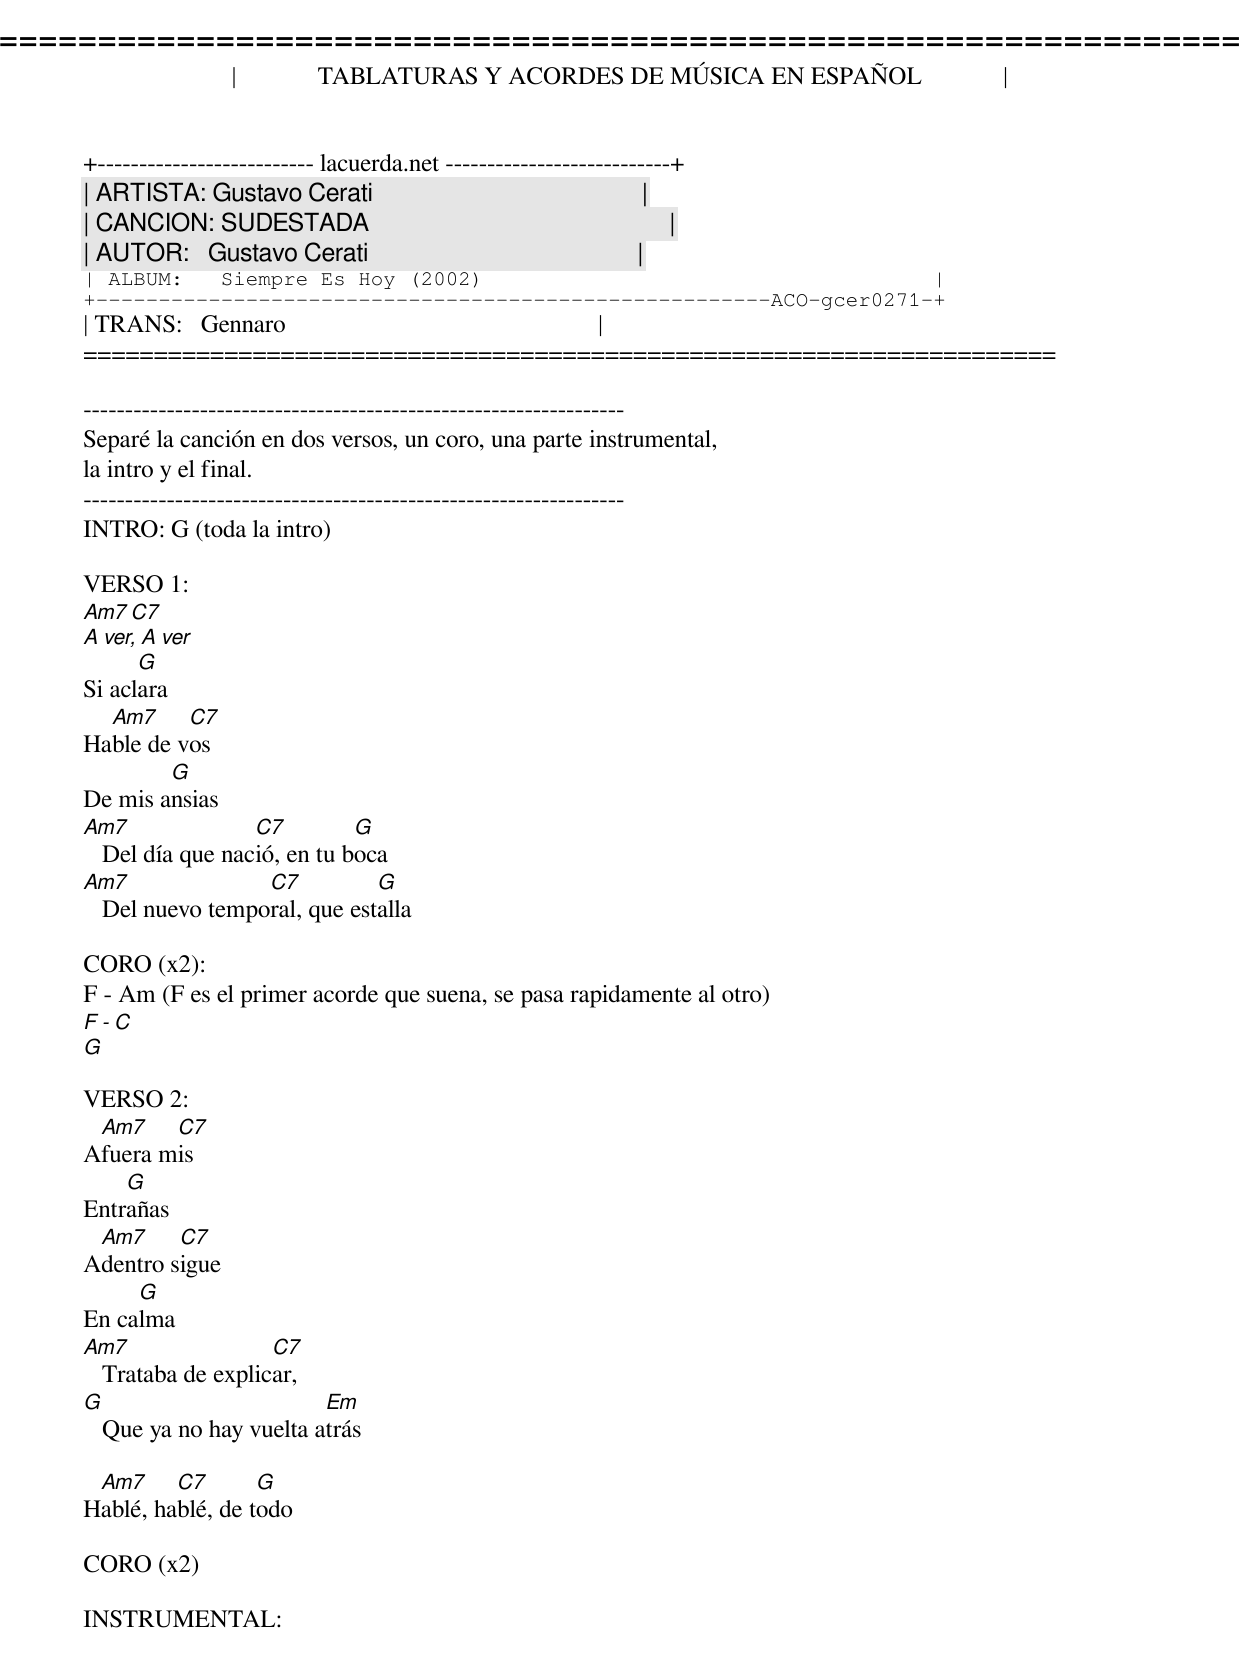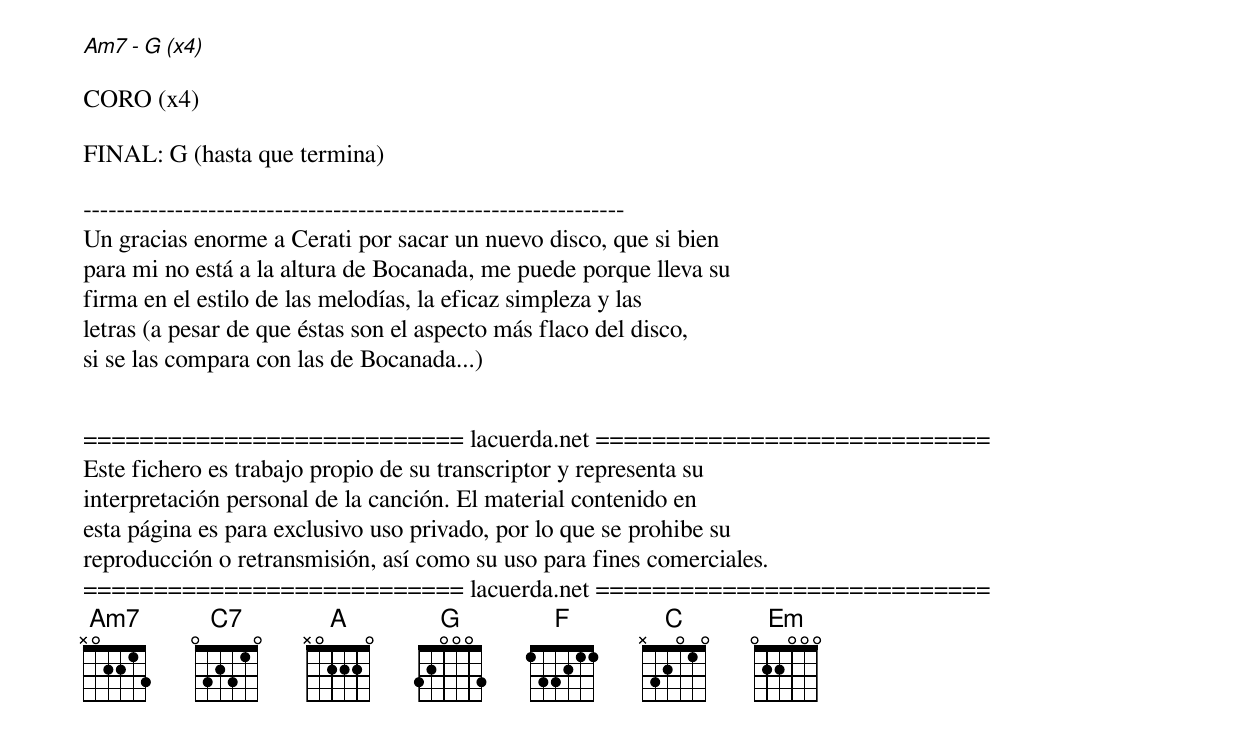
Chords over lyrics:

=====================================================================
|             TABLATURAS Y ACORDES DE MÚSICA EN ESPAÑOL             |
+-------------------------- lacuerda.net ---------------------------+
| ARTISTA: Gustavo Cerati                                           |
| CANCION: SUDESTADA                                                |
| AUTOR:   Gustavo Cerati                                           |
| ALBUM:   Siempre Es Hoy (2002)                                    |
+------------------------------------------------------ACO-gcer0271-+
| TRANS:   Gennaro                                                  |
=====================================================================

-----------------------------------------------------------------
Separé la canción en dos versos, un coro, una parte instrumental,
la intro y el final.
-----------------------------------------------------------------
INTRO: G (toda la intro)

VERSO 1:
  Am7    C7
A ver, A ver
      G
Si aclara
  Am7     C7
Hable de vos
        G
De mis ansias
Am7               C7         G
   Del día que nació, en tu boca
Am7               C7          G
   Del nuevo temporal, que estalla

CORO (x2):
F - Am (F es el primer acorde que suena, se pasa rapidamente al otro)
F - C
G

VERSO 2:
 Am7    C7
Afuera mis
    G
Entrañas
 Am7     C7
Adentro sigue
     G
En calma
Am7                 C7
   Trataba de explicar,
G                        Em
   Que ya no hay vuelta atrás

 Am7     C7       G
Hablé, hablé, de todo

CORO (x2)

INSTRUMENTAL:
Am7 - G (x4)

CORO (x4)

FINAL: G (hasta que termina)

-----------------------------------------------------------------
Un gracias enorme a Cerati por sacar un nuevo disco, que si bien
para mi no está a la altura de Bocanada, me puede porque lleva su
firma en el estilo de las melodías, la eficaz simpleza y las
letras (a pesar de que éstas son el aspecto más flaco del disco,
si se las compara con las de Bocanada...)


=========================== lacuerda.net ============================
Este fichero es trabajo propio de su transcriptor y representa su
interpretación personal de la canción. El material contenido en
esta página es para exclusivo uso privado, por lo que se prohibe su
reproducción o retransmisión, así como su uso para fines comerciales.
=========================== lacuerda.net ============================
